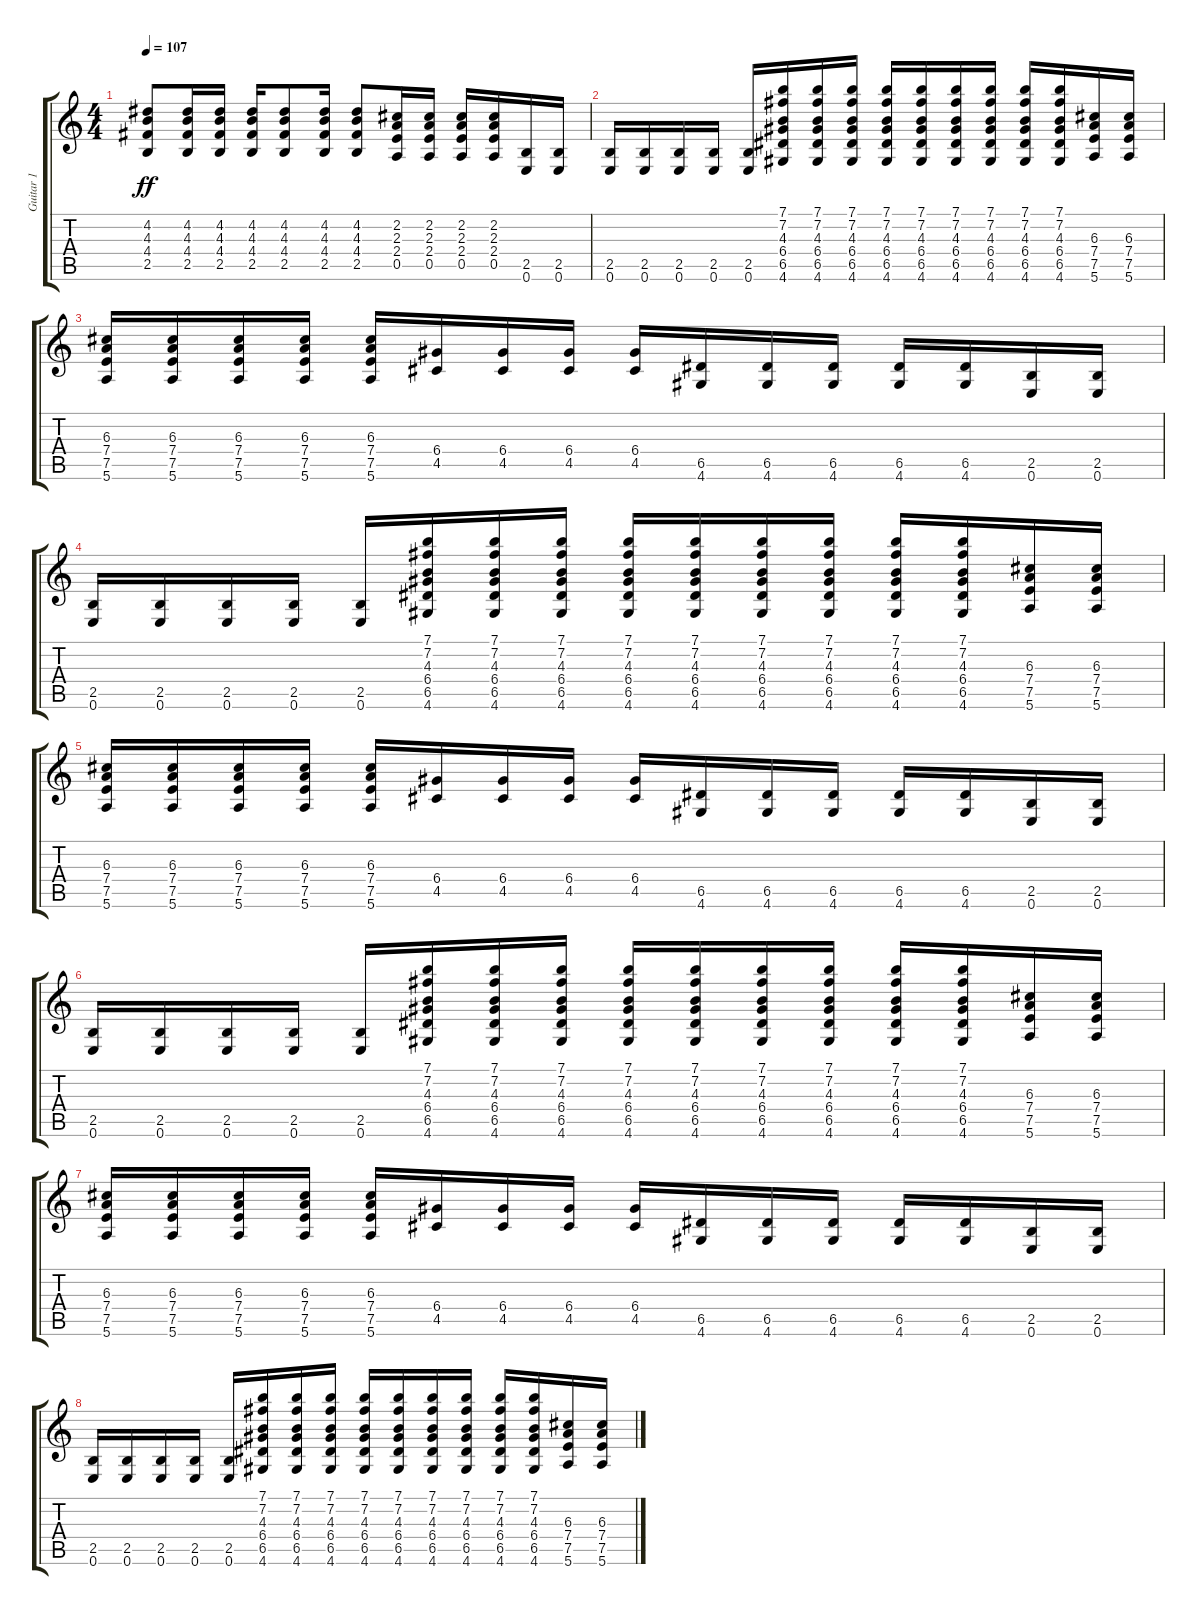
\track ("Guitar 1" "Guitar 1") {instrument electricguitarclean}
\staff {score tabs}
\tuning (E4 B3 G3 D3 A2 E2) {hide}
\ts (4 4)
\tempo 107
\clef g2
\ks c
(4.2 4.3 4.4 2.5).8{dy ff} (4.2 4.3 4.4 2.5).16 (4.2 4.3 4.4 2.5).16 (4.2 4.3 4.4 2.5).16 (4.2 4.3 4.4 2.5).8 (4.2 4.3 4.4 2.5).16 (4.2 4.3 4.4 2.5).8 (2.2 2.3 2.4 0.5).16 (2.2 2.3 2.4 0.5).16 (2.2 2.3 2.4 0.5).16 (2.2 2.3 2.4 0.5).16 (2.5 0.6).16 (2.5 0.6).16 |
(2.5 0.6).16 (2.5 0.6).16 (2.5 0.6).16 (2.5 0.6).16 (2.5 0.6).16 (7.1 7.2 4.3 6.4 6.5 4.6).16 (7.1 7.2 4.3 6.4 6.5 4.6).16 (7.1 7.2 4.3 6.4 6.5 4.6).16 (7.1 7.2 4.3 6.4 6.5 4.6).16 (7.1 7.2 4.3 6.4 6.5 4.6).16 (7.1 7.2 4.3 6.4 6.5 4.6).16 (7.1 7.2 4.3 6.4 6.5 4.6).16 (7.1 7.2 4.3 6.4 6.5 4.6).16 (7.1 7.2 4.3 6.4 6.5 4.6).16 (6.3 7.4 7.5 5.6).16 (6.3 7.4 7.5 5.6).16 |
(6.3 7.4 7.5 5.6).16 (6.3 7.4 7.5 5.6).16 (6.3 7.4 7.5 5.6).16 (6.3 7.4 7.5 5.6).16 (6.3 7.4 7.5 5.6).16 (6.4 4.5).16 (6.4 4.5).16 (6.4 4.5).16 (6.4 4.5).16 (6.5 4.6).16 (6.5 4.6).16 (6.5 4.6).16 (6.5 4.6).16 (6.5 4.6).16 (2.5 0.6).16 (2.5 0.6).16 |
(2.5 0.6).16 (2.5 0.6).16 (2.5 0.6).16 (2.5 0.6).16 (2.5 0.6).16 (7.1 7.2 4.3 6.4 6.5 4.6).16 (7.1 7.2 4.3 6.4 6.5 4.6).16 (7.1 7.2 4.3 6.4 6.5 4.6).16 (7.1 7.2 4.3 6.4 6.5 4.6).16 (7.1 7.2 4.3 6.4 6.5 4.6).16 (7.1 7.2 4.3 6.4 6.5 4.6).16 (7.1 7.2 4.3 6.4 6.5 4.6).16 (7.1 7.2 4.3 6.4 6.5 4.6).16 (7.1 7.2 4.3 6.4 6.5 4.6).16 (6.3 7.4 7.5 5.6).16 (6.3 7.4 7.5 5.6).16 |
(6.3 7.4 7.5 5.6).16 (6.3 7.4 7.5 5.6).16 (6.3 7.4 7.5 5.6).16 (6.3 7.4 7.5 5.6).16 (6.3 7.4 7.5 5.6).16 (6.4 4.5).16 (6.4 4.5).16 (6.4 4.5).16 (6.4 4.5).16 (6.5 4.6).16 (6.5 4.6).16 (6.5 4.6).16 (6.5 4.6).16 (6.5 4.6).16 (2.5 0.6).16 (2.5 0.6).16 |
(2.5 0.6).16 (2.5 0.6).16 (2.5 0.6).16 (2.5 0.6).16 (2.5 0.6).16 (7.1 7.2 4.3 6.4 6.5 4.6).16 (7.1 7.2 4.3 6.4 6.5 4.6).16 (7.1 7.2 4.3 6.4 6.5 4.6).16 (7.1 7.2 4.3 6.4 6.5 4.6).16 (7.1 7.2 4.3 6.4 6.5 4.6).16 (7.1 7.2 4.3 6.4 6.5 4.6).16 (7.1 7.2 4.3 6.4 6.5 4.6).16 (7.1 7.2 4.3 6.4 6.5 4.6).16 (7.1 7.2 4.3 6.4 6.5 4.6).16 (6.3 7.4 7.5 5.6).16 (6.3 7.4 7.5 5.6).16 |
(6.3 7.4 7.5 5.6).16 (6.3 7.4 7.5 5.6).16 (6.3 7.4 7.5 5.6).16 (6.3 7.4 7.5 5.6).16 (6.3 7.4 7.5 5.6).16 (6.4 4.5).16 (6.4 4.5).16 (6.4 4.5).16 (6.4 4.5).16 (6.5 4.6).16 (6.5 4.6).16 (6.5 4.6).16 (6.5 4.6).16 (6.5 4.6).16 (2.5 0.6).16 (2.5 0.6).16 |
(2.5 0.6).16 (2.5 0.6).16 (2.5 0.6).16 (2.5 0.6).16 (2.5 0.6).16 (7.1 7.2 4.3 6.4 6.5 4.6).16 (7.1 7.2 4.3 6.4 6.5 4.6).16 (7.1 7.2 4.3 6.4 6.5 4.6).16 (7.1 7.2 4.3 6.4 6.5 4.6).16 (7.1 7.2 4.3 6.4 6.5 4.6).16 (7.1 7.2 4.3 6.4 6.5 4.6).16 (7.1 7.2 4.3 6.4 6.5 4.6).16 (7.1 7.2 4.3 6.4 6.5 4.6).16 (7.1 7.2 4.3 6.4 6.5 4.6).16 (6.3 7.4 7.5 5.6).16 (6.3 7.4 7.5 5.6).16
